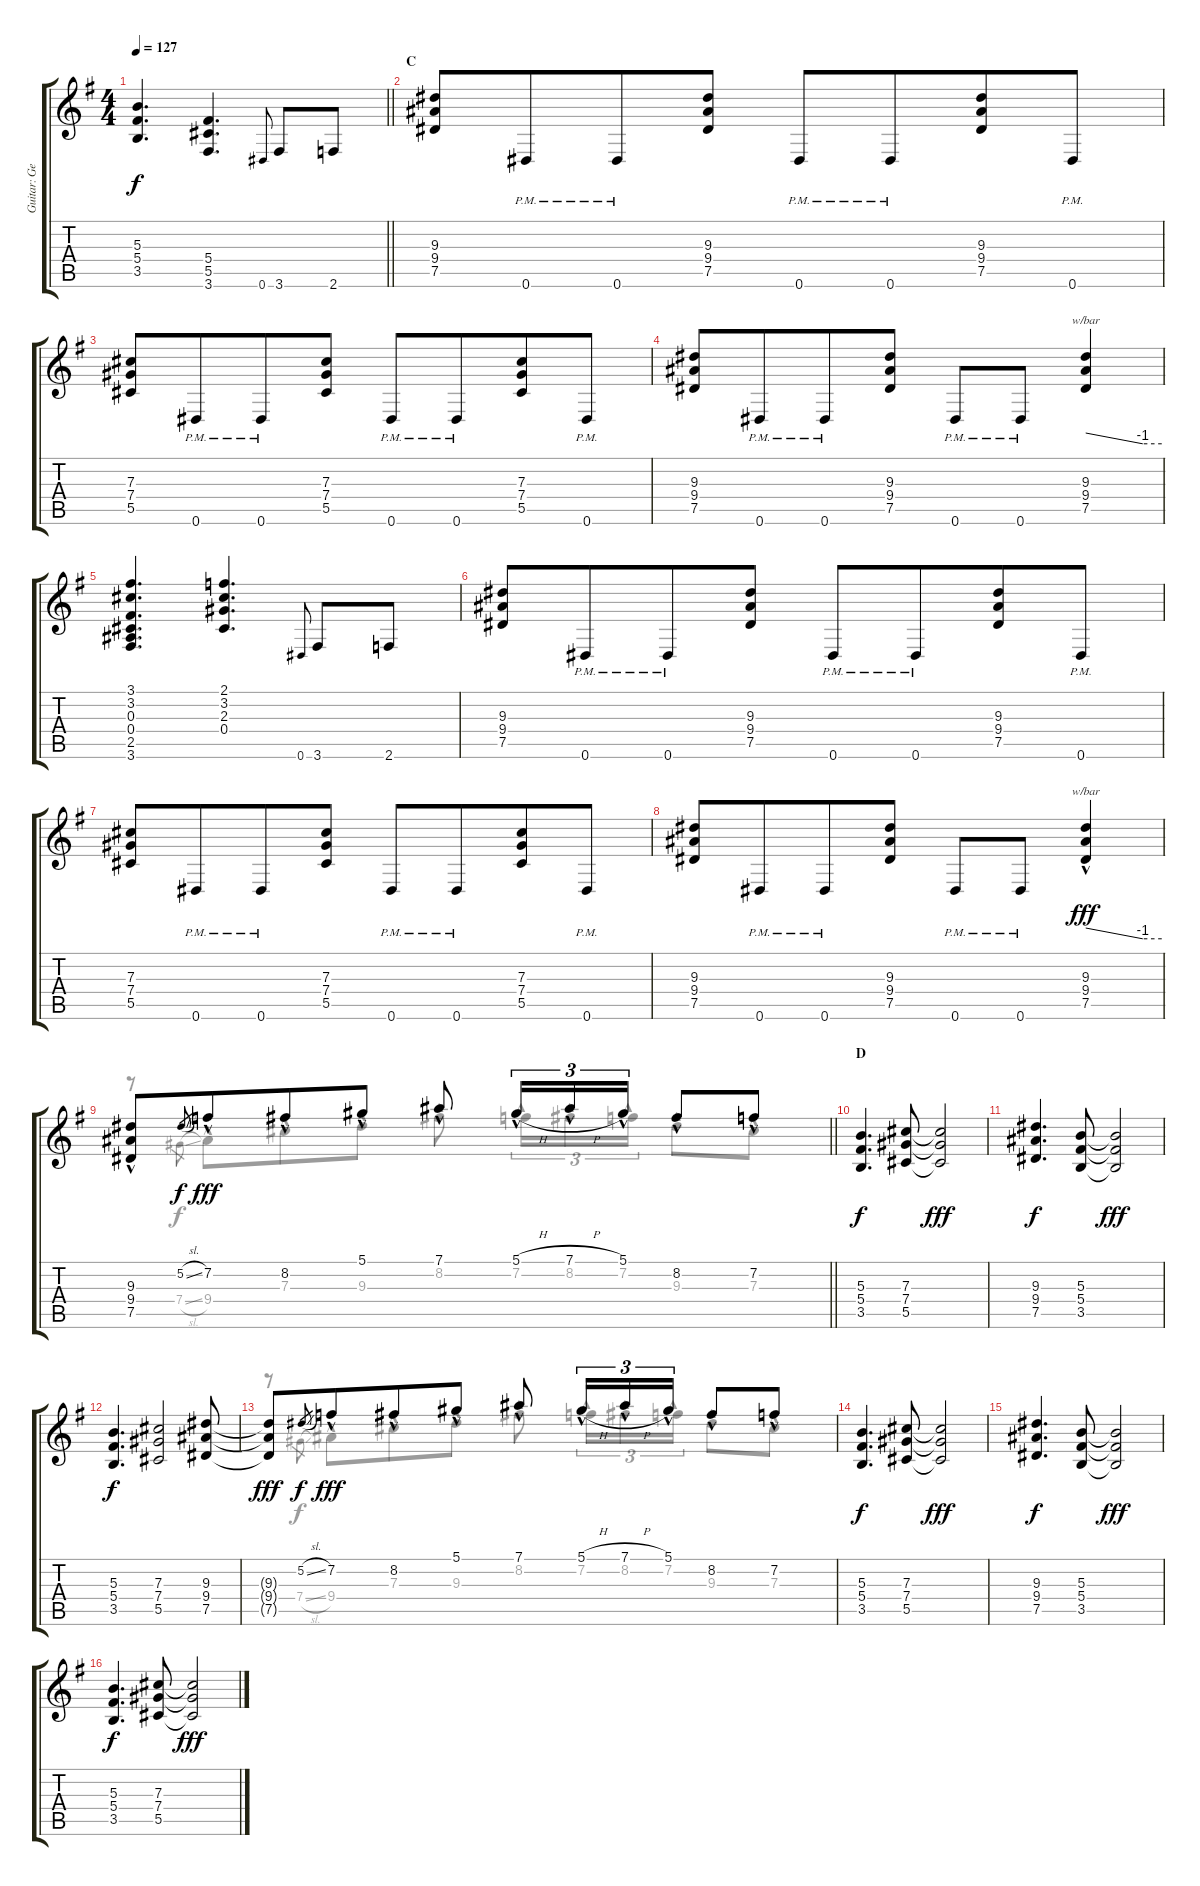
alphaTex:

\track ("Guitar: George" "Guitar: Ge") {instrument overdrivenguitar}
\staff {score tabs}
\tuning (Eb4 Bb3 Gb3 Db3 Ab2 Eb2) {hide}
\voice
\ts (4 4)
\tempo 127
\clef g2
\barLineRight lightlight
\ks g
(5.3 5.4 3.5).4{d dy f} (5.4 5.5 3.6).4{d} 0.6.8{gr onbeat} 3.6.8 2.6.8 |
\section ("" "C")
(9.3 9.4 7.5).8 0.6{pm}.8{beam merge} 0.6{pm}.8 (9.3 9.4 7.5).8 0.6{pm}.8 0.6{pm}.8{beam merge} (9.3 9.4 7.5).8 0.6{pm}.8 |
(7.3 7.4 5.5).8 0.6{pm}.8{beam merge} 0.6{pm}.8 (7.3 7.4 5.5).8 0.6{pm}.8 0.6{pm}.8{beam merge} (7.3 7.4 5.5).8 0.6{pm}.8 |
(9.3 9.4 7.5).8 0.6{pm}.8{beam merge} 0.6{pm}.8 (9.3 9.4 7.5).8 0.6{pm}.8{beam merge} 0.6{pm}.8 (9.3 9.4 7.5).4{tbe (custom default 0 0 45 -4 60 -4)} |
(3.1 3.2 0.3 0.4 2.5 3.6).4{d} (2.1 3.2 2.3 0.4).4{d} 0.6.8{gr onbeat} 3.6.8 2.6.8 |
(9.3 9.4 7.5).8 0.6{pm}.8{beam merge} 0.6{pm}.8 (9.3 9.4 7.5).8 0.6{pm}.8 0.6{pm}.8{beam merge} (9.3 9.4 7.5).8 0.6{pm}.8 |
(7.3 7.4 5.5).8 0.6{pm}.8{beam merge} 0.6{pm}.8 (7.3 7.4 5.5).8 0.6{pm}.8 0.6{pm}.8{beam merge} (7.3 7.4 5.5).8 0.6{pm}.8 |
(9.3 9.4 7.5).8 0.6{pm}.8{beam merge} 0.6{pm}.8 (9.3 9.4 7.5).8 0.6{pm}.8{beam merge} 0.6{pm}.8 (9.3{hac} 9.4{hac} 7.5{hac}).4{tbe (custom default 0 0 45 -4 60 -4) dy fff} |
\barLineRight lightlight
(9.3{hac} 9.4{hac} 7.5{hac}).8 5.2{sl}.8{gr dy f} 7.2{hac}.8{dy fff beam merge} 8.2{hac}.8 5.1{hac}.8 7.1{hac}.8 5.1{h hac}.16{tu (3 2)} 7.1{h hac}.16{tu (3 2)} 5.1{hac}.16{tu (3 2)} 8.2{hac}.8 7.2{hac}.8 |
\section ("" "D")
(5.3 5.4 3.5).4{d dy f} (7.3 7.4 5.5).8 (7.3{t} 7.4{t} 5.5{t}).2{dy fff} |
(9.3 9.4 7.5).4{d dy f} (5.3 5.4 3.5).8 (5.3{t} 5.4{t} 3.5{t}).2{dy fff} |
(5.3 5.4 3.5).4{d dy f} (7.3 7.4 5.5).2 (9.3 9.4 7.5).8 |
(9.3{t} 9.4{t} 7.5{t}).8{dy fff} 5.2{sl}.8{gr dy f} 7.2{hac}.8{dy fff beam merge} 8.2{hac}.8 5.1{hac}.8 7.1{hac}.8 5.1{h hac}.16{tu (3 2)} 7.1{h hac}.16{tu (3 2)} 5.1{hac}.16{tu (3 2)} 8.2{hac}.8 7.2{hac}.8 |
(5.3 5.4 3.5).4{d dy f} (7.3 7.4 5.5).8 (7.3{t} 7.4{t} 5.5{t}).2{dy fff} |
(9.3 9.4 7.5).4{d dy f} (5.3 5.4 3.5).8 (5.3{t} 5.4{t} 3.5{t}).2{dy fff} |
(5.3 5.4 3.5).4{d dy f} (7.3 7.4 5.5).8 (7.3{t} 7.4{t} 5.5{t}).2{dy fff}
\voice
\clef g2
\ottava regular
\simile none
\barLineRight lightlight
\ks g
|
|
|
|
|
|
|
|
\barLineRight lightlight
r.8 7.4{sl}.8{gr dy f} 9.4{hac}.8{dy fff beam merge} 7.3{hac}.8 9.3{hac}.8 8.2{hac}.8 7.2{hac}.16{tu (3 2)} 8.2{hac}.16{tu (3 2)} 7.2{hac}.16{tu (3 2)} 9.3{hac}.8 7.3{hac}.8 |
|
|
|
r.8 7.4{sl}.8{gr dy f} 9.4{hac}.8{dy fff beam merge} 7.3{hac}.8 9.3{hac}.8 8.2{hac}.8 7.2{hac}.16{tu (3 2)} 8.2{hac}.16{tu (3 2)} 7.2{hac}.16{tu (3 2)} 9.3{hac}.8 7.3{hac}.8 |
|
|
